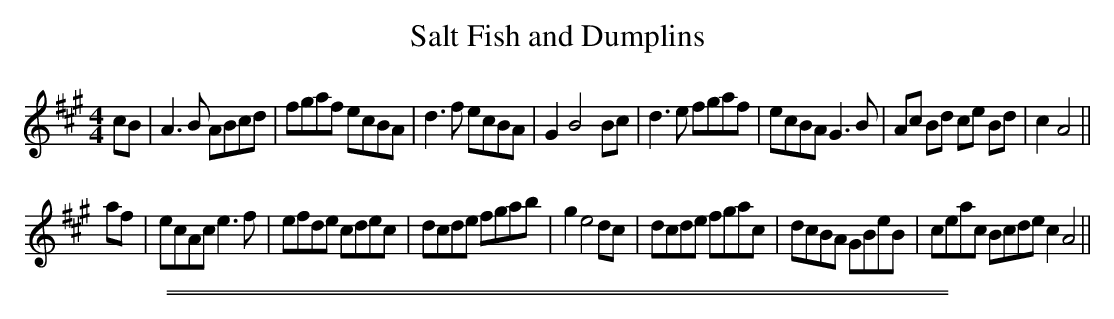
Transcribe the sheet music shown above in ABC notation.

X:1
T: Salt Fish and Dumplins
M:4/4
L:1/8
K:A
cB | A3B ABcd | fgaf ecBA | d3f ecBA | G2B4Bc | d3e fgaf | ecBAG3B | Ac Bd ce Bd | c2A4 ||
af | ecAc e3f | efde cdec | dcde fgab | g2e4dc | dcde fgac | dcBA GBeB | ceac Bcdec2A4 ||
